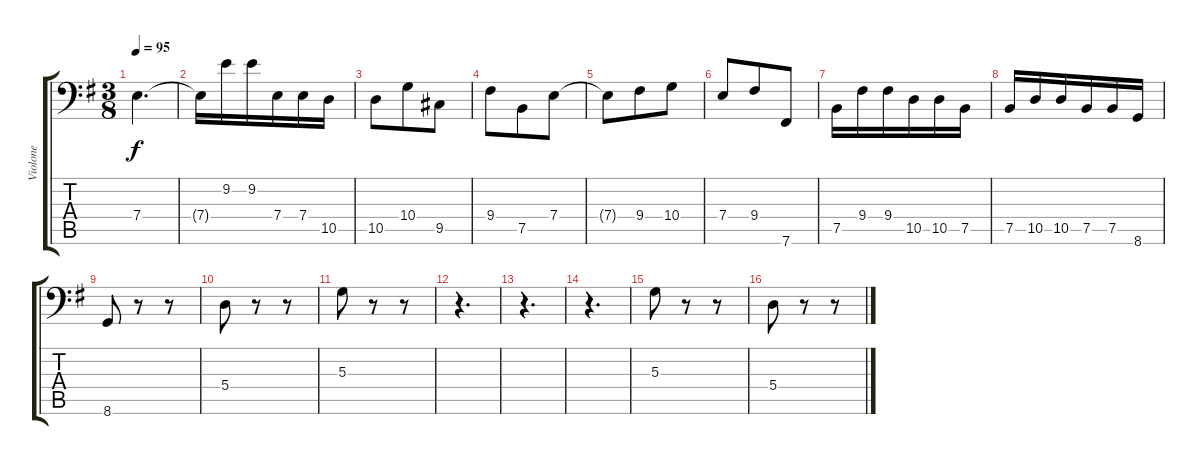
\track ("Violone" "Violone") {instrument contrabass}
\staff {score tabs}
\tuning (C3 G2 D2 A1 E1 B0) {hide}
\ts (3 8)
\tempo 95
\clef f4
\ks g
7.4.4{d dy f} |
7.4{t}.16 9.2.16{beam merge} 9.2.16 7.4.16{beam merge} 7.4.16 10.5.16 |
10.5.8 10.4.8 9.5.8 |
9.4.8 7.5.8 7.4.8 |
7.4{t}.8 9.4.8 10.4.8 |
7.4.8 9.4.8 7.6.8 |
7.5.16 9.4.16{beam merge} 9.4.16 10.5.16{beam merge} 10.5.16 7.5.16 |
7.5.16 10.5.16{beam merge} 10.5.16 7.5.16{beam merge} 7.5.16 8.6.16 |
8.6.8 r.8 r.8 |
5.4.8 r.8 r.8 |
5.3.8 r.8 r.8 |
r.4{d} |
r.4{d} |
r.4{d} |
5.3.8 r.8 r.8 |
5.4.8 r.8 r.8
